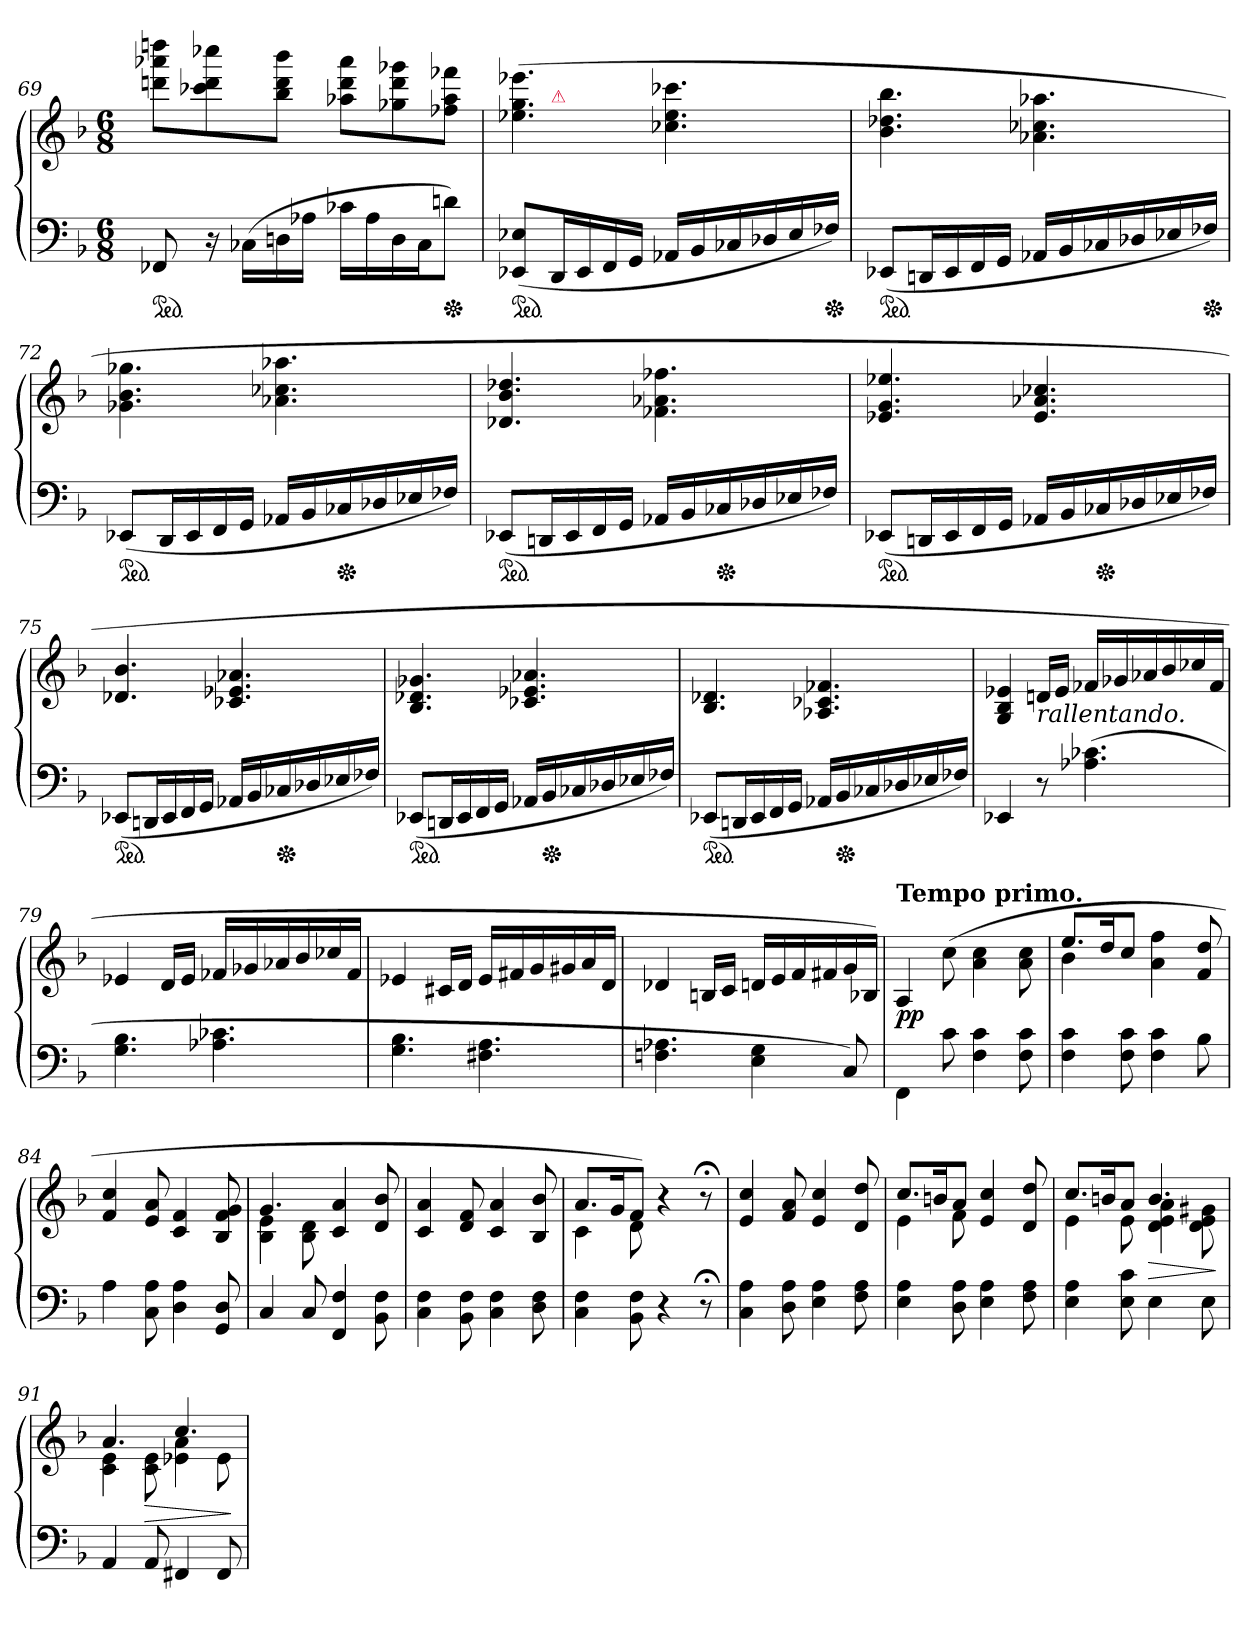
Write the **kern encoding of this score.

**kern	**kern	**dynam
*part1	*part1	*part1
*staff2	*staff1	*staff1/2
*clefF4	*clefG2	*
*k[b-]	*k[b-]	*
*M6/8	*M6/8	*
*ped	*	*
=69	=69	=69
8FF-X	8dddn 8aaa-X 8ddddnL	.
16r	8ccc-X 8ddd 8cccc-X	.
(16C-XLL	.	.
16Dn	8bb- 8ddd 8bbb-J	.
16A-XJJ	.	.
16c-XLL	8aa-X 8ddd 8aaa-L	.
16A-	.	.
16D	8gg-X 8ddd 8ggg-X	.
16C-J	.	.
*Xped	*	*
8dnJ)	8ff-X 8aa- 8fff-XJ	.
=70	=70	=70
!	!LO:TX:a:t=loco.	!
*	*^	*
*ped	*	*	*
(<8EE-X 8E-XL	(>4.ee-X 4.gg 4.eee-X	8ryy	.
!	!	!LO:TX:a:i:color=crimson:t=⚠	!
16DDL	.	2ryy	.
16EE-	.	.	.
16FF	.	.	.
16GGJJ	.	.	.
16AA-XLL	4.cc-X 4.ee- 4.ccc-X	.	.
16BB-	.	.	.
16C-X	.	.	.
16D-X	.	.	.
16E-	.	8ryy	.
*Xped	*	*	*
16F-XJJ)	.	.	.
*	*v	*v	*
=71	=71	=71
*ped	*	*
(<8EE-XL	4.b- 4.dd-X 4.bb-	.
16DDnL	.	.
16EE-	.	.
16FF	.	.
16GGJJ	.	.
16AA-XLL	4.a-X 4.cc-X 4.aa-X	.
16BB-	.	.
16C-X	.	.
16D-X	.	.
16E-X	.	.
*Xped	*	*
16F-XJJ)	.	.
=72	=72	=72
*ped	*	*
(<8EE-XL	4.g-X 4.b- 4.gg-X	.
16DDL	.	.
16EE-	.	.
16FF	.	.
16GGJJ	.	.
16AA-XLL	4.a-X 4.cc-X 4.aa-X	.
16BB-	.	.
*Xped	*	*
16C-X	.	.
16D-X	.	.
16E-X	.	.
16F-XJJ)	.	.
=73	=73	=73
*ped	*	*
(<8EE-XL	4.d-X 4.b- 4.dd-X	.
16DDnL	.	.
16EE-	.	.
16FF	.	.
16GGJJ	.	.
16AA-XLL	4.f-X\ 4.a-X\ 4.ff-X\	.
16BB-	.	.
*Xped	*	*
16C-X	.	.
16D-X	.	.
16E-X	.	.
16F-XJJ)	.	.
=74	=74	=74
*ped	*	*
(<8EE-XL	4.e-X 4.g 4.ee-X	.
16DDnL	.	.
16EE-	.	.
16FF	.	.
16GGJJ	.	.
16AA-XLL	4.e- 4.a-X 4.cc-X	.
16BB-	.	.
*Xped	*	*
16C-X	.	.
16D-X	.	.
16E-X	.	.
16F-XJJ)	.	.
=75	=75	=75
*ped	*	*
(<8EE-XL	4.d-X 4.b-	.
16DDnL	.	.
16EE-	.	.
16FF	.	.
16GGJJ	.	.
16AA-XLL	4.c-X 4.e-X 4.a-X	.
16BB-	.	.
*Xped	*	*
16C-X	.	.
16D-X	.	.
16E-X	.	.
16F-XJJ)	.	.
=76	=76	=76
*ped	*	*
(<8EE-XL	4.B- 4.d-X 4.g-X	.
16DDnL	.	.
16EE-	.	.
16FF	.	.
16GGJJ	.	.
16AA-XLL	4.c-X 4.e-X 4.a-X	.
*Xped	*	*
16BB-	.	.
16C-X	.	.
16D-X	.	.
16E-X	.	.
16F-XJJ)	.	.
=77	=77	=77
*ped	*	*
(<8EE-XL	4.B- 4.d-X	.
16DDnL	.	.
16EE-	.	.
16FF	.	.
16GGJJ	.	.
16AA-X/LL	4.A-X 4.c-X 4.f-X	.
*Xped	*	*
16BB-	.	.
16C-X	.	.
16D-X	.	.
16E-X	.	.
16F-XJJ)	.	.
=78	=78	=78
4EE-X/	4G 4B- 4e-X	.
!	!LO:TX:b:i:t=rallentando.	!
8r	16dnLL	.
.	16e-JJ	.
(>4.A-X 4.c-X	16f-XLL	.
.	16g-X	.
.	16a-X	.
.	16b-	.
.	16cc-X	.
.	16f-JJ	.
=79	=79	=79
4.G 4.B-	4e-X	.
.	16dLL	.
.	16e-JJ	.
4.A-X 4.c-X	16f-XLL	.
.	16g-X	.
.	16a-X	.
.	16b-	.
.	16cc-X	.
.	16f-JJ	.
=80	=80	=80
4.G 4.B-	4e-X	.
.	16c#XLL	.
.	16dJJ	.
4.F#X 4.A	16e-LL	.
.	16f#X	.
.	16g	.
.	16g#X	.
.	16a	.
.	16dJJ	.
=81	=81	=81
4.Fn 4.A-X	4d-X	.
.	16BnLL	.
.	16cJJ	.
4E 4G	16dnLL	.
.	16e	.
.	16f	.
.	16f#X	.
8C)	16g	.
.	16B-XJJ)	.
=82	=82	=82
!	!LO:TX:a:B:t=Tempo primo.	!
4FF\	4A/	pp
8c	(>8cc	.
4F 4c	4a 4cc	.
8F 8c	8a 8cc	.
=83	=83	=83
*	*^	*
4F 4c	8.eeL	4b-	.
.	16ddK	.	.
8F 8c	8ccJ	8ryy	.
4F 4c	4a\ 4ff\	4.rFyy	.
8B-	8f 8dd	.	.
*	*v	*v	*
=84	=84	=84
4A	4f 4cc	.
8C 8A	8e 8a	.
4D 4A	4c 4f	.
8GG 8D	8B- 8f 8g	.
=85	=85	=85
*	*^	*
4C	4.g	4B- 4e	.
8C	.	8B- 8d	.
4FF 4F	4c 4a	4.rFyy	.
8BB-\ 8F\	8d 8b-	.	.
*	*v	*v	*
=86	=86	=86
4C 4F	4c 4a	.
8BB- 8F	8d 8f	.
4C 4F	4c 4a	.
8D 8F	8B- 8b-	.
=87	=87	=87
*	*^	*
4C 4F	8.aL	4c	.
.	16gK	.	.
8BB- 8F	8fJ)	8d	.
4r	4r	4.rcyy	.
8r;<	8r;<	.	.
*	*v	*v	*
=88	=88	=88
4C 4A	4e 4cc	.
8D 8A	8f 8a	.
4E 4A	4e 4cc	.
8F 8A	8d 8dd	.
=89	=89	=89
*	*^	*
4E 4A	8.ccL	4e	.
.	16bnK	.	.
8D 8A	8aJ	8f	.
4E 4A	4e 4cc	4.rAyy	.
8F 8A	8d 8dd	.	.
=90	=90	=90	=90
4E 4A	8.ccL	4e	.
.	16bnK	.	.
8E 8c	8aJ	8e	.
4E	4.b	4d 4e 4a	>
8E	.	8d 8e 8g#X	.
*	*v	*v	*
.	.	]
=91	=91	=91
*	*^	*
4AA	4.a	4c 4e	.
8AA	.	8c 8e	>
4FF#X	4.cc	4e-X 4a	.
8FF#	.	8e-	.
*	*v	*v	*
.	.	]
=	=	=
*-	*-	*-
